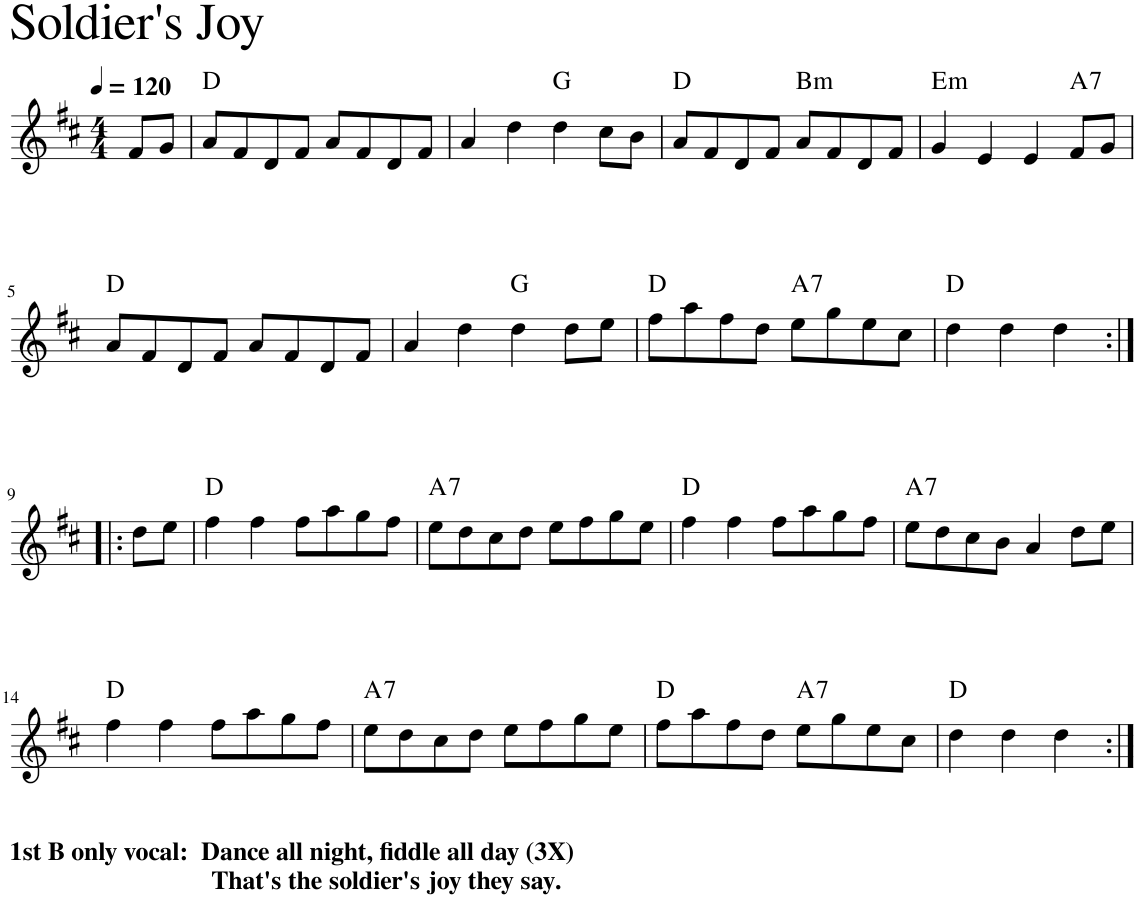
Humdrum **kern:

**kern	**harte
*part1	*part1
*staff1	*
*I"Violin	*
*clefG2	*
*k[f#c#]	*
*D:	*
*M4/4	*
*MM120	*
=	=
8f#/L	.
8g/J	.
=1	=1
8a/L	D:maj
8f#/	.
8d/	.
8f#/J	.
8a/L	.
8f#/	.
8d/	.
8f#/J	.
=2	=2
4a/	.
4dd\	.
4dd\	G:maj
8cc#\L	.
8b\J	.
=3	=3
8a/L	D:maj
8f#/	.
8d/	.
8f#/J	.
!	!LO:H:kt=m
8a/L	B:min
8f#/	.
8d/	.
8f#/J	.
=4	=4
!	!LO:H:kt=m
4g/	E:min
4e/	.
4e/	.
!	!LO:H:kt=7
8f#/L	A:7
8g/J	.
!!LO:LB:g=z
=5	=5
8a/L	D:maj
8f#/	.
8d/	.
8f#/J	.
8a/L	.
8f#/	.
8d/	.
8f#/J	.
=6	=6
4a/	.
4dd\	.
4dd\	G:maj
8dd\L	.
8ee\J	.
=7	=7
8ff#\L	D:maj
8aa\	.
8ff#\	.
8dd\J	.
!	!LO:H:kt=7
8ee\L	A:7
8gg\	.
8ee\	.
8cc#\J	.
=8	=8
4dd\	D:maj
4dd\	.
4dd\	.
!!LO:LB:g=z
=9:|!|:	=9:|!|:
8dd\L	.
8ee\J	.
=10	=10
4ff#\	D:maj
4ff#\	.
8ff#\L	.
8aa\	.
8gg\	.
8ff#\J	.
=11	=11
!	!LO:H:kt=7
8ee\L	A:7
8dd\	.
8cc#\	.
8dd\J	.
8ee\L	.
8ff#\	.
8gg\	.
8ee\J	.
=12	=12
4ff#\	D:maj
4ff#\	.
8ff#\L	.
8aa\	.
8gg\	.
8ff#\J	.
=13	=13
!	!LO:H:kt=7
8ee\L	A:7
8dd\	.
8cc#\	.
8b\J	.
4a/	.
8dd\L	.
8ee\J	.
!!LO:LB:g=z
=14	=14
4ff#\	D:maj
4ff#\	.
8ff#\L	.
8aa\	.
8gg\	.
8ff#\J	.
=15	=15
!	!LO:H:kt=7
8ee\L	A:7
8dd\	.
8cc#\	.
8dd\J	.
8ee\L	.
8ff#\	.
8gg\	.
8ee\J	.
=16	=16
8ff#\L	D:maj
8aa\	.
8ff#\	.
8dd\J	.
!	!LO:H:kt=7
8ee\L	A:7
8gg\	.
8ee\	.
8cc#\J	.
=17	=17
4dd\	D:maj
4dd\	.
4dd\	.
=:|!	=:|!
*-	*-
